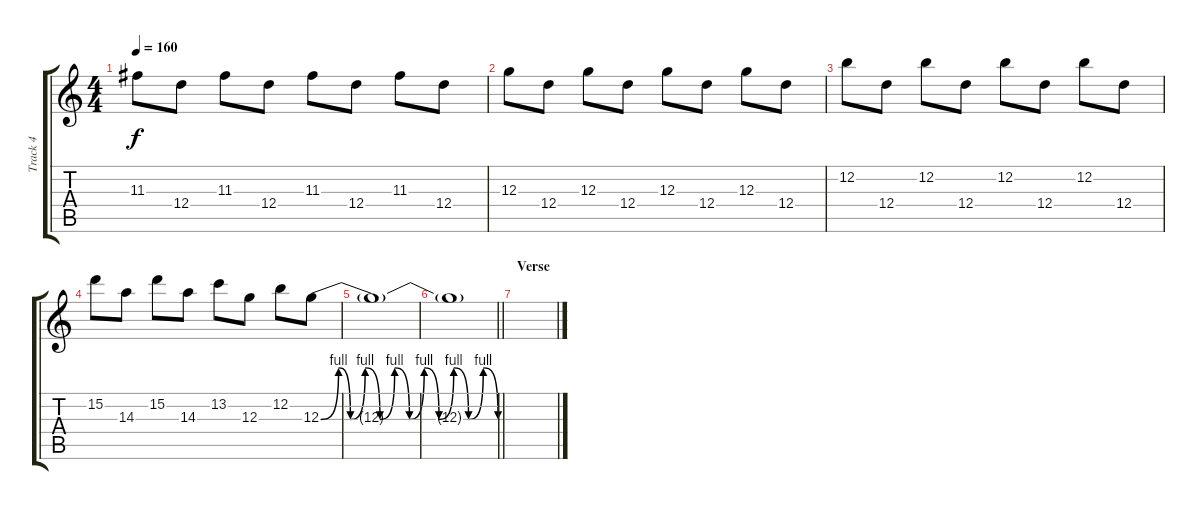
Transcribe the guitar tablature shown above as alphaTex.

\track ("Track 4" "Track 4") {instrument overdrivenguitar}
\staff {score tabs}
\tuning (E4 B3 G3 D3 A2 E2) {hide}
\ts (4 4)
\tempo 160
\clef g2
\ks c
11.3.8{dy f} 12.4.8 11.3.8 12.4.8 11.3.8 12.4.8 11.3.8 12.4.8 |
12.3.8 12.4.8 12.3.8 12.4.8 12.3.8 12.4.8 12.3.8 12.4.8 |
12.2.8 12.4.8 12.2.8 12.4.8 12.2.8 12.4.8 12.2.8 12.4.8 |
15.2.8 14.3.8 15.2.8 14.3.8 13.2.8 12.3.8 12.2.8 12.3{be (custom 0 0 6 4 10 0 15 4 20 0 25 4 30 0 35 4 40 0 45 4 50 0 55 4 60 0)}.8 |
12.3{t}.1 |
\barLineRight lightlight
12.3{t}.1 |
\section ("" "Verse")
